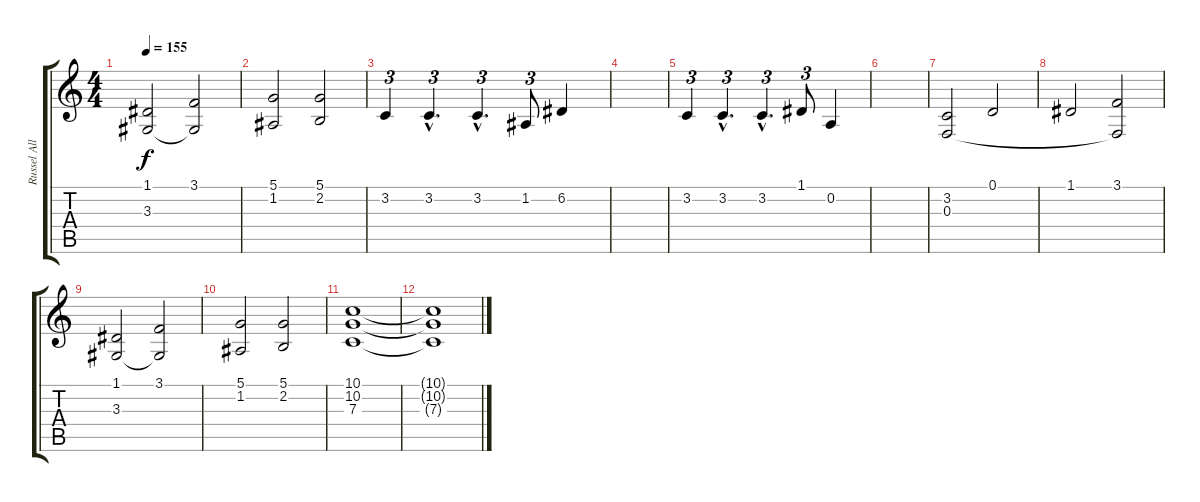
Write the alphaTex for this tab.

\track ("Russel Allen - CHANT" "Russel All") {instrument choiraahs}
\staff {score tabs}
\tuning (D4 A3 F3 C3 G2 D2) {hide}
\ts (4 4)
\tempo 155
\clef g2
\ks c
(1.1 3.3).2{dy f} (3.1 3.3{t}).2 |
(5.1 1.2).2 (5.1 2.2).2 |
3.2.4{tu (3 2)} 3.2{hac}.4{d tu (3 2)} 3.2{hac}.4{d tu (3 2)} 1.2.8{tu (3 2)} 6.2.4 |
|
3.2.4{tu (3 2)} 3.2{hac}.4{d tu (3 2)} 3.2{hac}.4{d tu (3 2)} 1.1.8{tu (3 2)} 0.2.4 |
|
(3.2 0.3).2 0.1.2 |
1.1.2 (3.1 0.3{t}).2 |
(1.1 3.3).2 (3.1 3.3{t}).2 |
(5.1 1.2).2 (5.1 2.2).2 |
(10.1 10.2 7.3).1 |
(10.1{t} 10.2{t} 7.3{t}).1
